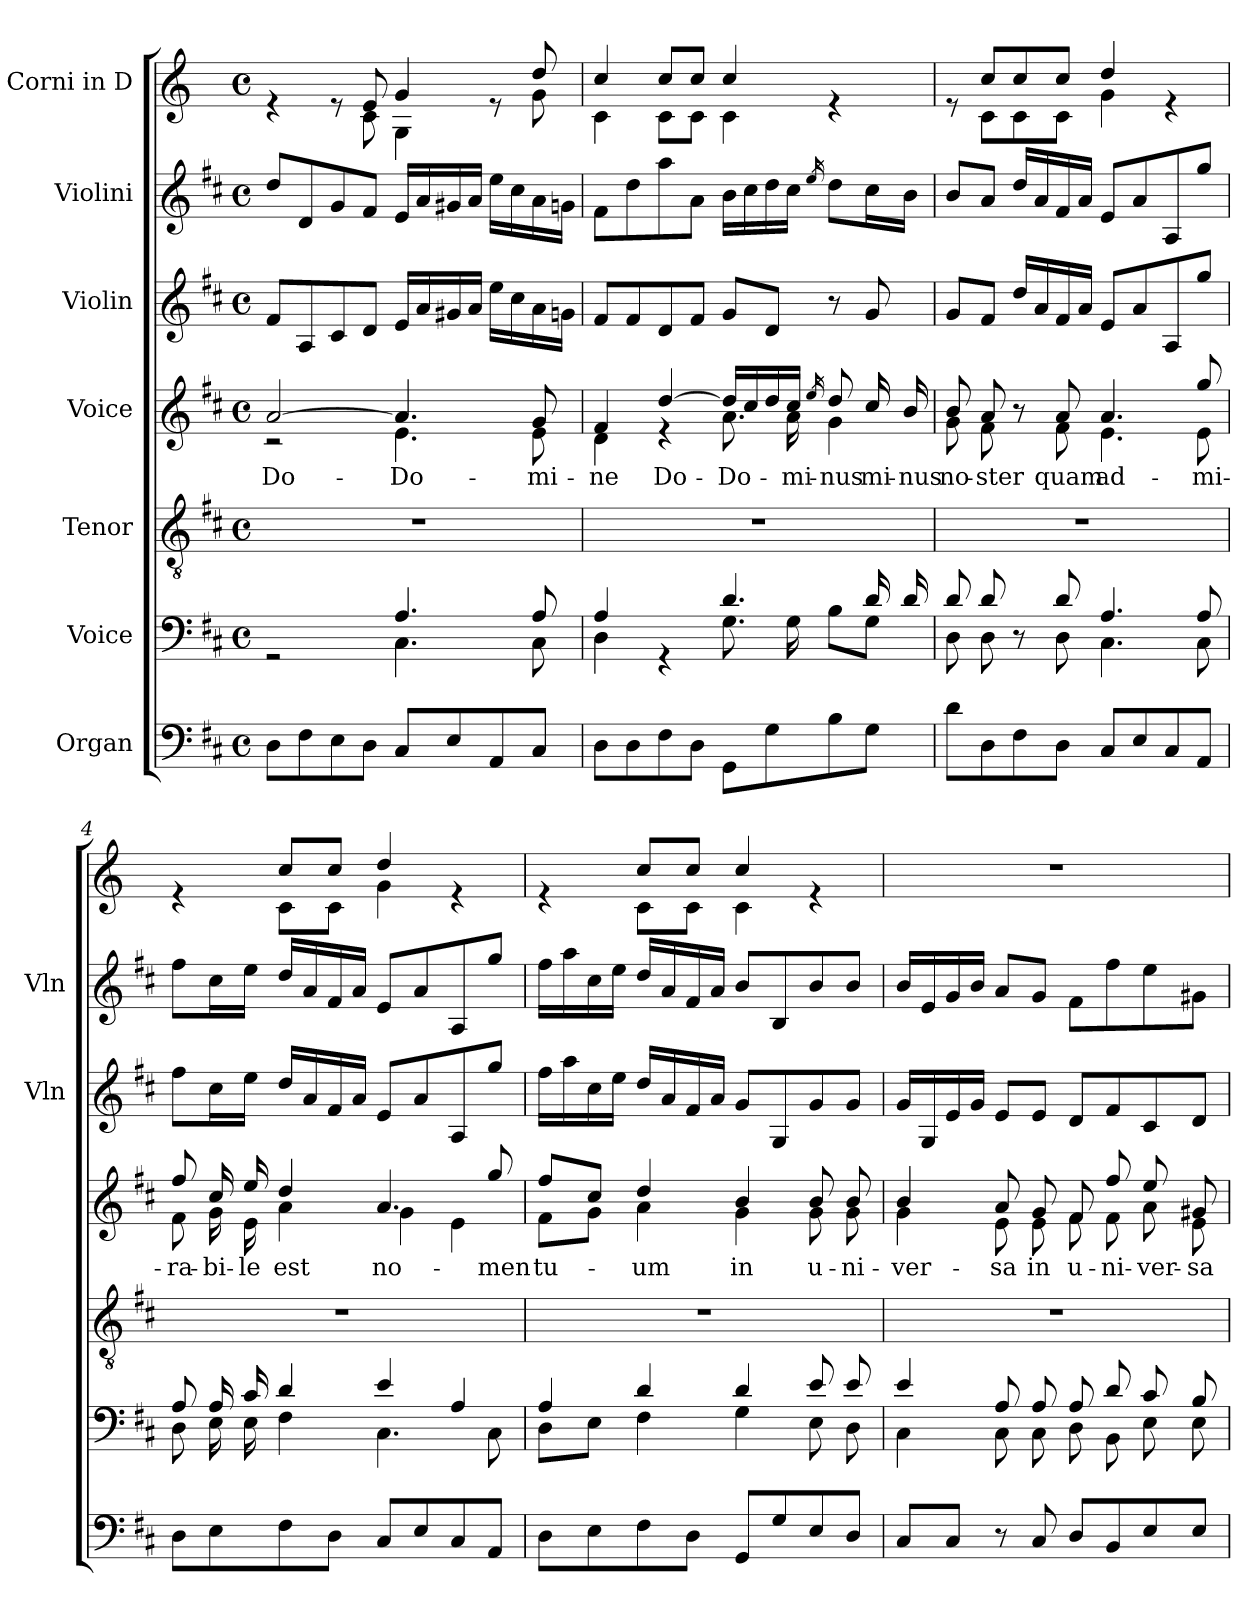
**kern	**kern	**kern	**kern	**text	**kern	**kern	**kern
*part7	*part6	*part5	*part4	*part4	*part3	*part2	*part1
*staff7	*staff6	*staff5	*staff4	*staff4	*staff3	*staff2	*staff1
*I"Organ	*I"Voice	*I"Tenor	*I"Voice	*	*I"Violin	*I"Violini	*I"Corni in D
*	*	*	*	*	*I'Vln	*I'Vln	*
*clefF4	*clefF4	*clefGv2	*clefG2	*	*clefG2	*clefG2	*clefG2
*	*	*	*	*	*	*	*ITrd6c10
*k[f#c#]	*k[f#c#]	*k[f#c#]	*k[f#c#]	*	*k[f#c#]	*k[f#c#]	*k[f#c#]
*M4/4	*M4/4	*M4/4	*M4/4	*	*M4/4	*M4/4	*M4/4
*met(c)	*met(c)	*met(c)	*met(c)	*	*met(c)	*met(c)	*met(c)
*MM70	*MM70	*MM70	*MM70	*	*MM70	*MM70	*MM70
=1	=1	=1	=1	=1	=1	=1	=1
*	*^	*	*	*	*	*	*
!	!	!	!	!	!	!	!	!LO:TX:a:B:t=[
!	!	!	!	!	!	!	!	!LO:TX:a:B:t=] Andantino
!	!	!	!	!	!LO:LY:b	!	!	!
*	*	*	*	*^	*	*	*	*^
8D\L	2rGG	2ryy	1r	[2a/	2r	Do-	8f#/L	8dd/L	4re	4.ryy
8F#\	.	.	.	.	.	.	8A/	8d/	.	.
8E\	.	.	.	.	.	.	8c#/	8g/	8re	.
8D\J	.	.	.	.	.	.	8d/J	8f#/J	8F#/	8D\
!	!	!	!	!	!	!LO:LY:b	!	!	!	!
8C#/L	4.A/	4.C#\	.	4.a/]	4.e\	Do-	16e/LL	16e/LL	4A/	4AA\
.	.	.	.	.	.	.	16a/	16a/	.	.
8E/	.	.	.	.	.	.	16g#X/	16g#X/	.	.
.	.	.	.	.	.	.	16a/JJ	16a/JJ	.	.
8AA/	.	.	.	.	.	.	16ee\LL	16ee\LL	8re	8ryy
.	.	.	.	.	.	.	16cc#\	16cc#\	.	.
!	!	!	!	!	!	!LO:LY:b	!	!	!	!
!	!	!	!	!	!	!LO:LY:b	!	!	!	!
8C#/J	8A/	8C#\	.	8g/	8e\	-mi-	16a\	16a\	8e/	8A\
.	.	.	.	.	.	.	16gn\JJ	16gn\JJ	.	.
=2	=2	=2	=2	=2	=2	=2	=2	=2	=2	=2
!	!	!	!	!	!	!LO:LY:b	!	!	!	!
!	!	!	!	!	!	!LO:LY:b	!	!	!	!
8D\L	4A/	4D\	1r	4f#/	4d\	-ne	8f#/L	8f#\L	4d/	4D\
8D\	.	.	.	.	.	.	8f#/	8dd\	.	.
!	!	!	!	!	!	!LO:LY:b	!	!	!	!
8F#\	4rGG	4ryy	.	[4dd/	4r	Do-	8d/	8aa\	8d/L	8D\L
8D\J	.	.	.	.	.	.	8f#/J	8a\J	8d/J	8D\J
!	!	!	!	!	!	!LO:LY:b	!	!	!	!
8GG\L	4.d/	8.G\	.	16dd/LL]	8.a\	Do-	8g/L	16b\LL	4d/	4D\
.	.	.	.	16cc#/	.	.	.	16cc#\	.	.
8G\	.	.	.	16dd/	.	.	8d/J	16dd\	.	.
!	!	!	!	!	!	!LO:LY:b	!	!	!	!
.	.	16G\	.	16cc#/JJ	16a\	-mi-	.	16cc#\JJ	.	.
.	.	.	.	16qee/	.	.	.	16qee/	.	.
!	!	!	!	!	!	!LO:LY:b	!	!	!	!
8B\	.	8B\L	.	8dd/	4g\	-nus	8r	8dd\L	4re	4ryy
!	!	!	!	!	!	!LO:LY:b	!	!	!	!
8G\J	16d/	8G\J	.	16cc#/	.	-mi-	8g/	16cc#\L	.	.
!	!	!	!	!	!	!LO:LY:b	!	!	!	!
.	16d/	.	.	16b/	.	-nus	.	16b\JJ	.	.
=3	=3	=3	=3	=3	=3	=3	=3	=3	=3	=3
!	!	!	!	!	!	!LO:LY:b	!	!	!	!
8d\L	8d/	8D\	1r	8b/	8g\	no-	8g/L	8b/L	8re	8ryy
!	!	!	!	!	!	!LO:LY:b	!	!	!	!
8D\	8d/	8D\	.	8a/	8f#\	-ster	8f#/J	8a/J	8d/L	8D\L
8F#\	8r	8ryy	.	8r	8ryy	.	16dd/LL	16dd/LL	8d/	8D\
.	.	.	.	.	.	.	16a/	16a/	.	.
!	!	!	!	!	!	!LO:LY:b	!	!	!	!
8D\J	8d/	8D\	.	8a/	8f#\	quam	16f#/	16f#/	8d/J	8D\J
.	.	.	.	.	.	.	16a/JJ	16a/JJ	.	.
!	!	!	!	!	!	!LO:LY:b	!	!	!	!
8C#/L	4.A/	4.C#\	.	4.a/	4.e\	ad-	8e/L	8e/L	4e/	4A\
8E/	.	.	.	.	.	.	8a/	8a/	.	.
8C#/	.	.	.	.	.	.	8A/	8A/	4re	4ryy
!	!	!	!	!	!	!LO:LY:b	!	!	!	!
8AA/J	8A/	8C#\	.	8gg/	8e\	-mi-	8gg/J	8gg/J	.	.
!!LO:LB:g=z	!!
=4	=4	=4	=4	=4	=4	=4	=4	=4	=4	=4
!	!	!	!	!	!	!LO:LY:b	!	!	!	!
8D\L	8A/	8D\	1r	8ff#/	8f#\	-ra-	8ff#\L	8ff#\L	4re	4ryy
!	!	!	!	!	!	!LO:LY:b	!	!	!	!
8E\	16A/	16E\	.	16cc#/	16g\	-bi-	16cc#\L	16cc#\L	.	.
!	!	!	!	!	!	!LO:LY:b	!	!	!	!
.	16c#/	16E\	.	16ee/	16e\	-le	16ee\JJ	16ee\JJ	.	.
!	!	!	!	!	!	!LO:LY:b	!	!	!	!
8F#\	4d/	4F#\	.	4dd/	4a\	est	16dd/LL	16dd/LL	8d/L	8D\L
.	.	.	.	.	.	.	16a/	16a/	.	.
8D\J	.	.	.	.	.	.	16f#/	16f#/	8d/J	8D\J
.	.	.	.	.	.	.	16a/JJ	16a/JJ	.	.
!	!	!	!	!	!	!LO:LY:b	!	!	!	!
8C#/L	4e/	4.C#\	.	4.a/	4g\	no-	8e/L	8e/L	4e/	4A\
8E/	.	.	.	.	.	.	8a/	8a/	.	.
8C#/	4A/	.	.	.	4e\	.	8A/	8A/	4re	4ryy
!	!	!	!	!	!	!LO:LY:b	!	!	!	!
8AA/J	.	8C#\	.	8gg/	.	-men	8gg/J	8gg/J	.	.
=5	=5	=5	=5	=5	=5	=5	=5	=5	=5	=5
!	!	!	!	!	!	!LO:LY:b	!	!	!	!
8D\L	4A/	8D\L	1r	8ff#/L	8f#\L	tu-	16ff#\LL	16ff#\LL	4re	4ryy
.	.	.	.	.	.	.	16aa\	16aa\	.	.
8E\	.	8E\J	.	8cc#/J	8g\J	.	16cc#\	16cc#\	.	.
.	.	.	.	.	.	.	16ee\JJ	16ee\JJ	.	.
!	!	!	!	!	!	!LO:LY:b	!	!	!	!
8F#\	4d/	4F#\	.	4dd/	4a\	-um	16dd/LL	16dd/LL	8d/L	8D\L
.	.	.	.	.	.	.	16a/	16a/	.	.
8D\J	.	.	.	.	.	.	16f#/	16f#/	8d/J	8D\J
.	.	.	.	.	.	.	16a/JJ	16a/JJ	.	.
!	!	!	!	!	!	!LO:LY:b	!	!	!	!
8GG/L	4d/	4G\	.	4b/	4g\	in	8g/L	8b/L	4d/	4D\
8G/	.	.	.	.	.	.	8G/	8B/	.	.
!	!	!	!	!	!	!LO:LY:b	!	!	!	!
8E/	8e/	8E\	.	8b/	8g\	u-	8g/	8b/	4re	4ryy
!	!	!	!	!	!	!LO:LY:b	!	!	!	!
8D/J	8e/	8D\	.	8b/	8g\	-ni-	8g/J	8b/J	.	.
*	*	*	*	*	*	*	*	*	*v	*v
=6	=6	=6	=6	=6	=6	=6	=6	=6	=6
!	!	!	!	!	!	!LO:LY:b	!	!	!
8C#/L	4e/	4C#\	1r	4b/	4g\	-ver-	16g/LL	16b/LL	1r
.	.	.	.	.	.	.	16G/	16e/	.
8C#/J	.	.	.	.	.	.	16e/	16g/	.
.	.	.	.	.	.	.	16g/JJ	16b/JJ	.
!	!	!	!	!	!	!LO:LY:b	!	!	!
8r	8A/	8C#\	.	8a/	8e\	-sa	8e/L	8a/L	.
!	!	!	!	!	!	!LO:LY:b	!	!	!
8C#/	8A/	8C#\	.	8g/	8e\	in	8e/J	8g/J	.
!	!	!	!	!	!	!LO:LY:b	!	!	!
8D/L	8A/	8D\	.	8f#/	8f#\	u-	8d/L	8f#\L	.
!	!	!	!	!	!	!LO:LY:b	!	!	!
8BB/	8d/	8BB\	.	8ff#/	8f#\	-ni-	8f#/	8ff#\	.
!	!	!	!	!	!	!LO:LY:b	!	!	!
8E/	8c#/	8E\	.	8ee/	8a\	-ver-	8c#/	8ee\	.
!	!	!	!	!	!	!LO:LY:b	!	!	!
8E/J	8B/	8E\	.	8g#X/	8e\	-sa	8d/J	8g#X\J	.
*	*v	*v	*	*v	*v	*	*	*	*
=	=	=	=	=	=	=	=
*-	*-	*-	*-	*-	*-	*-	*-
